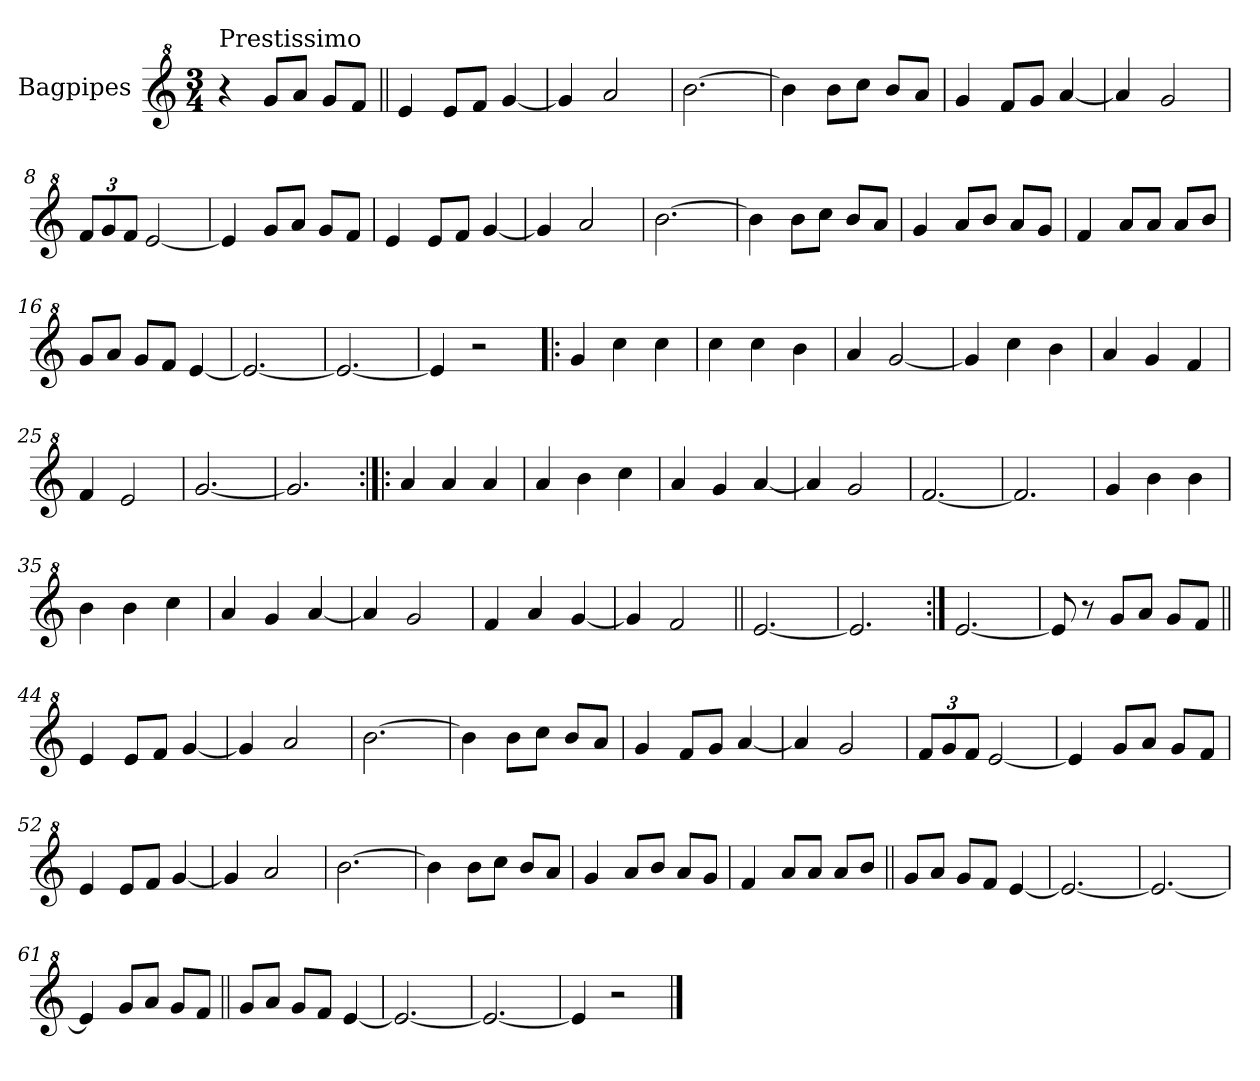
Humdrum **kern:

**kern
*part1
*staff1
*I"Bagpipes
*I'Bag
*clefG^2
*k[]
*C:
*M3/4
=1
!LO:TX:a:t=Prestissimo
4r
8gg/L
8aa/J
8gg/L
8ff/J
=2||
4ee/
8ee/L
8ff/J
[4gg/
=3
4gg/]
2aa/
=4
[2.bb\
=5
4bb\]
8bb\L
8ccc\J
8bb/L
8aa/J
=6
4gg/
8ff/L
8gg/J
[4aa/
=7
4aa/]
2gg/
=8
*Xbrackettup
12ff/L
12gg/
12ff/J
[2ee/
=9
4ee/]
8gg/L
8aa/J
8gg/L
8ff/J
=10
4ee/
8ee/L
8ff/J
[4gg/
=11
4gg/]
2aa/
!!LO:LB:g=z
=12
[2.bb\
=13
4bb\]
8bb\L
8ccc\J
8bb/L
8aa/J
=14
4gg/
8aa/L
8bb/J
8aa/L
8gg/J
=15
4ff/
8aa/L
8aa/J
8aa/L
8bb/J
=16
8gg/L
8aa/J
8gg/L
8ff/J
[4ee/
=17
2.ee/_
=18
2.ee/_
=19
4ee/]
2r
=20!|:
4gg/
4ccc\
4ccc\
=21
4ccc\
4ccc\
4bb\
=22
4aa/
[2gg/
=23
4gg/]
4ccc\
4bb\
!!LO:LB:g=z
=24
4aa/
4gg/
4ff/
=25
4ff/
2ee/
=26
[2.gg/
=27
2.gg/]
=28:|!|:
4aa/
4aa/
4aa/
=29
4aa/
4bb\
4ccc\
=30
4aa/
4gg/
[4aa/
=31
4aa/]
2gg/
=32
[2.ff/
=33
2.ff/]
=34
4gg/
4bb\
4bb\
=35
4bb\
4bb\
4ccc\
=36
4aa/
4gg/
[4aa/
=37
4aa/]
2gg/
!!LO:LB:g=z
=38
4ff/
4aa/
[4gg/
=39
4gg/]
2ff/
=40||
[2.ee/
=41
2.ee/]
=42:|!
[2.ee/
=43
8ee/]
8r
8gg/L
8aa/J
8gg/L
8ff/J
=44||
4ee/
8ee/L
8ff/J
[4gg/
=45
4gg/]
2aa/
=46
[2.bb\
=47
4bb\]
8bb\L
8ccc\J
8bb/L
8aa/J
=48
4gg/
8ff/L
8gg/J
[4aa/
=49
4aa/]
2gg/
=50
12ff/L
12gg/
12ff/J
[2ee/
!!LO:LB:g=z
=51
4ee/]
8gg/L
8aa/J
8gg/L
8ff/J
=52
4ee/
8ee/L
8ff/J
[4gg/
=53
4gg/]
2aa/
=54
[2.bb\
=55
4bb\]
8bb\L
8ccc\J
8bb/L
8aa/J
=56
4gg/
8aa/L
8bb/J
8aa/L
8gg/J
=57
4ff/
8aa/L
8aa/J
8aa/L
8bb/J
=58||
8gg/L
8aa/J
8gg/L
8ff/J
[4ee/
=59
2.ee/_
=60
2.ee/_
=61
4ee/]
8gg/L
8aa/J
8gg/L
8ff/J
!!LO:LB:g=z
=62||
8gg/L
8aa/J
8gg/L
8ff/J
[4ee/
=63
2.ee/_
=64
2.ee/_
=65
4ee/]
2r
==
*-
